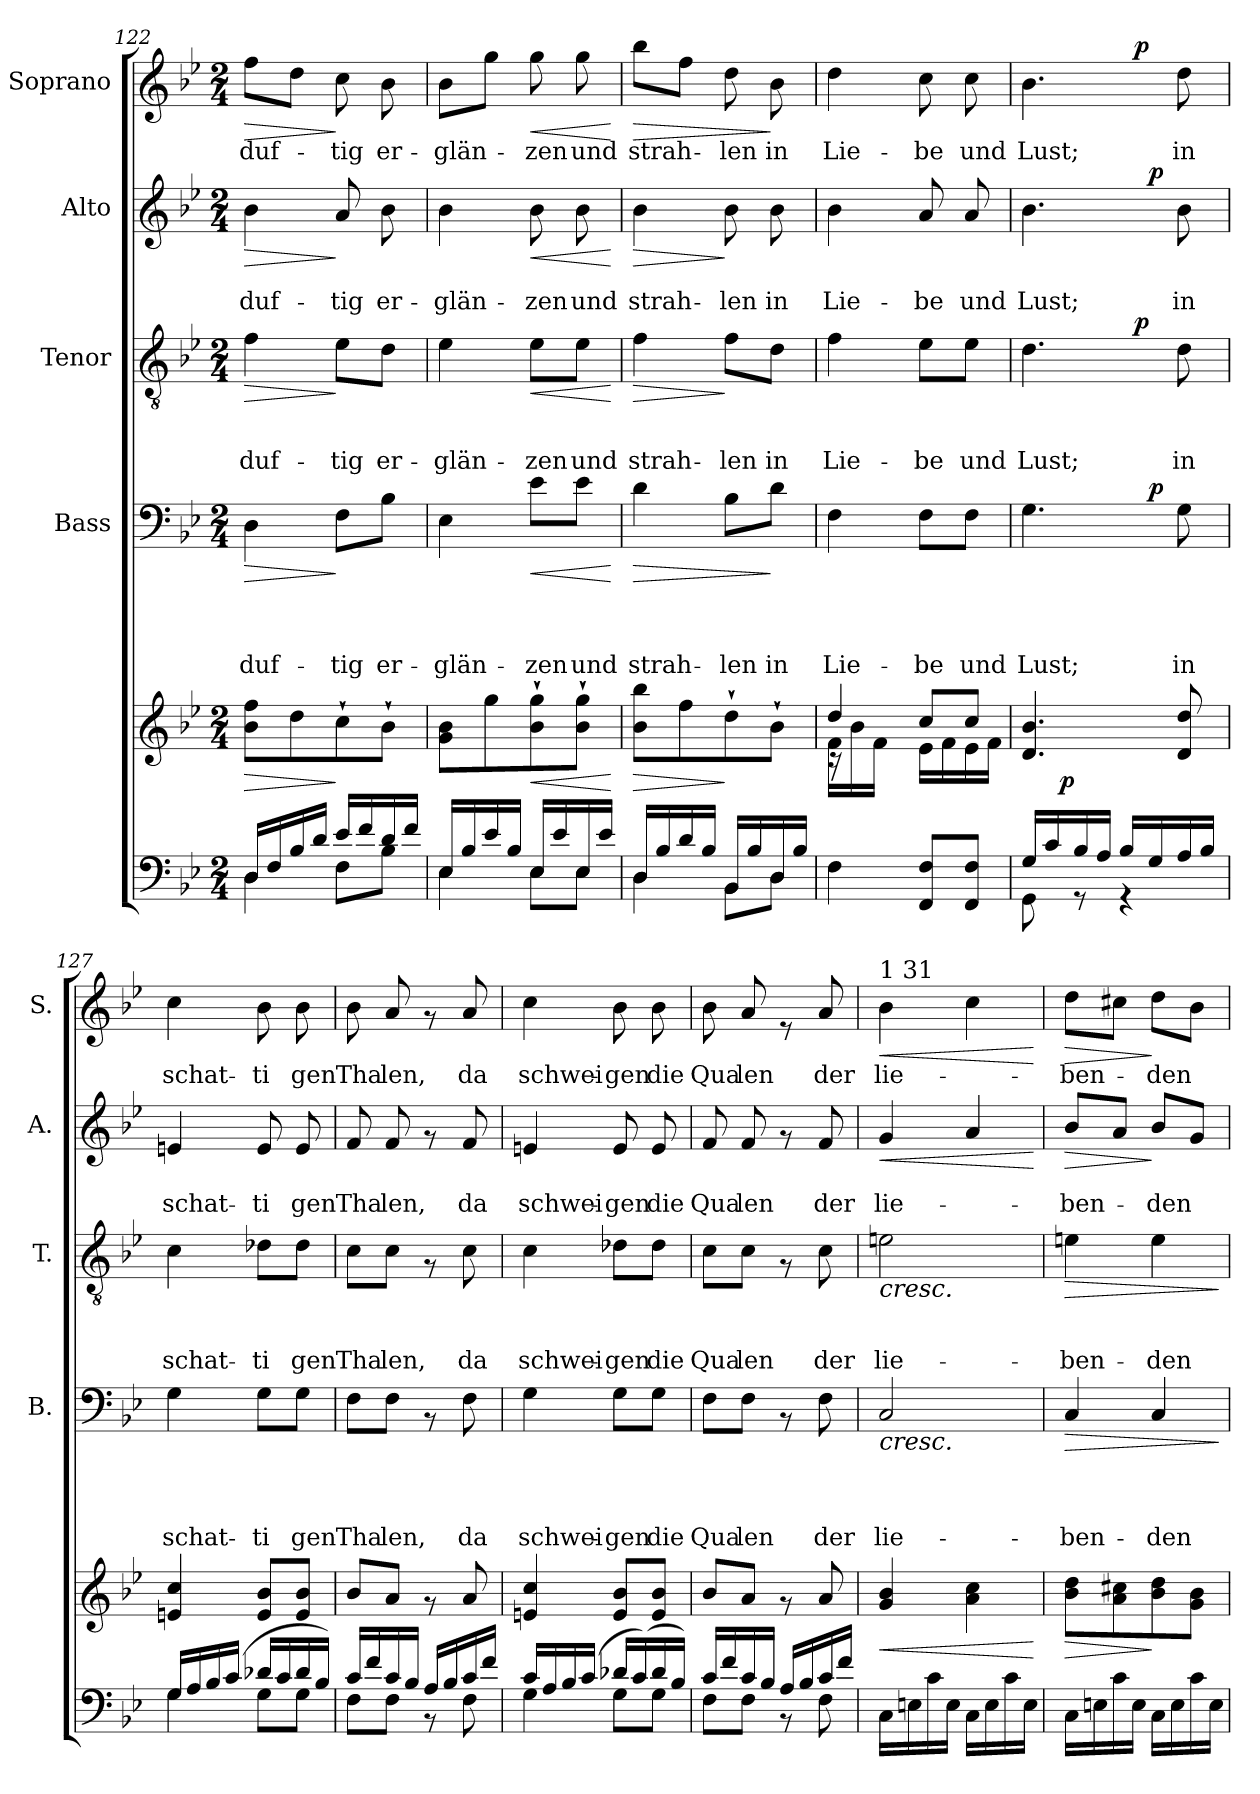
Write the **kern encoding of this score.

**kern	**kern	**dynam	**kern	**text	**text	**text	**text	**dynam	**kern	**text	**text	**text	**dynam	**kern	**text	**text	**dynam	**kern	**text	**dynam
*part6	*part5	*part5	*part4	*part4	*part4	*part4	*part4	*part4	*part3	*part3	*part3	*part3	*part3	*part2	*part2	*part2	*part2	*part1	*part1	*part1
*staff6	*staff5	*staff5	*staff4	*staff4	*staff4	*staff4	*staff4	*staff4	*staff3	*staff3	*staff3	*staff3	*staff3	*staff2	*staff2	*staff2	*staff2	*staff1	*staff1	*staff1
*	*	*	*I"Bass	*	*	*	*	*	*I"Tenor	*	*	*	*	*I"Alto	*	*	*	*I"Soprano	*	*
*	*	*	*I'B.	*	*	*	*	*	*I'T.	*	*	*	*	*I'A.	*	*	*	*I'S.	*	*
*clefF4	*clefG2	*	*clefF4	*	*	*	*	*	*clefGv2	*	*	*	*	*clefG2	*	*	*	*clefG2	*	*
*k[b-e-]	*k[b-e-]	*	*k[b-e-]	*	*	*	*	*	*k[b-e-]	*	*	*	*	*k[b-e-]	*	*	*	*k[b-e-]	*	*
*B-:	*B-:	*	*B-:	*	*	*	*	*	*B-:	*	*	*	*	*B-:	*	*	*	*B-:	*	*
*M2/4	*M2/4	*	*M2/4	*	*	*	*	*	*M2/4	*	*	*	*	*M2/4	*	*	*	*M2/4	*	*
=122	=122	=122	=122	=122	=122	=122	=122	=122	=122	=122	=122	=122	=122	=122	=122	=122	=122	=122	=122	=122
*^	*	*	*	*	*	*	*	*	*	*	*	*	*	*	*	*	*	*	*	*
!	!	!	!LO:HP:b	!	!	!	!	!LO:LY:b	!LO:HP:b	!	!	!	!LO:LY:b	!LO:HP:b	!	!	!LO:LY:b	!LO:HP:b	!	!LO:LY:b	!LO:HP:b
16D/LL	4D\	8b-\ 8ff\L	>	4D\	.	.	.	duf-	>	4f\	.	.	duf-	>	4b-\	.	duf-	>	8ff\L	duf-	>
16F/	.	.	.	.	.	.	.	.	.	.	.	.	.	.	.	.	.	.	.	.	.
16B-/	.	8dd\	.	.	.	.	.	.	.	.	.	.	.	.	.	.	.	.	8dd\J	.	.
16d/JJ	.	.	.	.	.	.	.	.	.	.	.	.	.	.	.	.	.	.	.	.	.
!	!	!	!	!	!	!	!	!LO:LY:b	!	!	!	!	!LO:LY:b	!	!	!	!LO:LY:b	!	!	!LO:LY:b	!
16e-/LL	8F\L	8cc`>\	]	8F\L	.	.	.	-tig	]	8e-\L	.	.	-tig	]	8a/	.	-tig	]	8cc\	-tig	]
16f/	.	.	.	.	.	.	.	.	.	.	.	.	.	.	.	.	.	.	.	.	.
!	!	!	!	!	!	!	!	!LO:LY:b	!	!	!	!	!LO:LY:b	!	!	!	!LO:LY:b	!	!	!LO:LY:b	!
16d/	8B-\J	8b-`>\J	.	8B-\J	.	.	.	er-	.	8d\J	.	.	er-	.	8b-\	.	er-	.	8b-\	er-	.
16f/JJ	.	.	.	.	.	.	.	.	.	.	.	.	.	.	.	.	.	.	.	.	.
=123	=123	=123	=123	=123	=123	=123	=123	=123	=123	=123	=123	=123	=123	=123	=123	=123	=123	=123	=123	=123	=123
!	!	!	!	!	!	!	!	!LO:LY:b	!	!	!	!	!LO:LY:b	!	!	!	!LO:LY:b	!	!	!LO:LY:b	!
16E-/LL	4E-\	8g\ 8b-\L	.	4E-\	.	.	.	-glän-	.	4e-\	.	.	-glän-	.	4b-\	.	-glän-	.	8b-\L	-glän-	.
16B-/	.	.	.	.	.	.	.	.	.	.	.	.	.	.	.	.	.	.	.	.	.
16e-/	.	8gg\	.	.	.	.	.	.	.	.	.	.	.	.	.	.	.	.	8gg\J	.	.
16B-/JJ	.	.	.	.	.	.	.	.	.	.	.	.	.	.	.	.	.	.	.	.	.
!	!	!	!LO:HP:b	!	!	!	!	!LO:LY:b	!LO:HP:b	!	!	!	!LO:LY:b	!LO:HP:b	!	!	!LO:LY:b	!LO:HP:b	!	!LO:LY:b	!LO:HP:b
16E-/LL	8E-\L	8b-\`> 8gg\`>	<	8e-\L	.	.	.	-zen	<	8e-\L	.	.	-zen	<	8b-\	.	-zen	<	8gg\	-zen	<
16e-/	.	.	.	.	.	.	.	.	.	.	.	.	.	.	.	.	.	.	.	.	.
!	!	!	!	!	!	!	!	!LO:LY:b	!	!	!	!	!LO:LY:b	!	!	!	!LO:LY:b	!	!	!LO:LY:b	!
16E-/	8E-\J	8b-\`> 8gg\`>J	.	8e-\J	.	.	.	und	.	8e-\J	.	.	und	.	8b-\	.	und	.	8gg\	und	.
16e-/JJ	.	.	.	.	.	.	.	.	.	.	.	.	.	.	.	.	.	.	.	.	.
*v	*v	*	*	*	*	*	*	*	*	*	*	*	*	*	*	*	*	*	*	*	*
.	.	[	.	.	.	.	.	[	.	.	.	.	[	.	.	.	[	.	.	[
=124	=124	=124	=124	=124	=124	=124	=124	=124	=124	=124	=124	=124	=124	=124	=124	=124	=124	=124	=124	=124
*^	*	*	*	*	*	*	*	*	*	*	*	*	*	*	*	*	*	*	*	*
!	!	!	!LO:HP:b	!	!	!	!	!LO:LY:b	!LO:HP:b	!	!	!	!LO:LY:b	!LO:HP:b	!	!	!LO:LY:b	!LO:HP:b	!	!LO:LY:b	!LO:HP:b
16D/LL	4D\	8b-\ 8bb-\L	>	4d\	.	.	.	strah-	>	4f\	.	.	strah-	>	4b-\	.	strah-	>	8bb-\L	strah-	>
16B-/	.	.	.	.	.	.	.	.	.	.	.	.	.	.	.	.	.	.	.	.	.
16d/	.	8ff\	.	.	.	.	.	.	.	.	.	.	.	.	.	.	.	.	8ff\J	.	.
16B-/JJ	.	.	.	.	.	.	.	.	.	.	.	.	.	.	.	.	.	.	.	.	.
!	!	!	!	!	!	!	!	!LO:LY:b	!	!	!	!	!LO:LY:b	!	!	!	!LO:LY:b	!	!	!LO:LY:b	!
16BB-/LL	8BB-\L	8dd`>\	]	8B-\L	.	.	.	-len	.	8f\L	.	.	-len	]	8b-\	.	-len	]	8dd\	-len	.
16B-/	.	.	.	.	.	.	.	.	.	.	.	.	.	.	.	.	.	.	.	.	.
!	!	!	!	!	!	!	!	!LO:LY:b	!	!	!	!	!LO:LY:b	!	!	!	!LO:LY:b	!	!	!LO:LY:b	!
16D/	8D\J	8b-`>\J	.	8d\J	.	.	.	in	]	8d\J	.	.	in	.	8b-\	.	in	.	8b-\	in	]
16B-/JJ	.	.	.	.	.	.	.	.	.	.	.	.	.	.	.	.	.	.	.	.	.
*v	*v	*	*	*	*	*	*	*	*	*	*	*	*	*	*	*	*	*	*	*	*
!!LO:PB:g=z
=125	=125	=125	=125	=125	=125	=125	=125	=125	=125	=125	=125	=125	=125	=125	=125	=125	=125	=125	=125	=125
*	*^	*	*	*	*	*	*	*	*	*	*	*	*	*	*	*	*	*	*	*
*	*	*^	*	*	*	*	*	*	*	*	*	*	*	*	*	*	*	*	*	*	*
!	!	!	!	!	!	!	!	!	!LO:LY:b	!	!	!	!	!LO:LY:b	!	!	!	!LO:LY:b	!	!	!LO:LY:b	!
4F\	4dd/	16f\LL	16rc	.	4F\	.	.	.	Lie-	.	4f\	.	.	Lie-	.	4b-\	.	Lie-	.	4dd\	Lie-	.
.	.	16b-\	4..ryy	.	.	.	.	.	.	.	.	.	.	.	.	.	.	.	.	.	.	.
.	.	16f\JJ	.	.	.	.	.	.	.	.	.	.	.	.	.	.	.	.	.	.	.	.
.	.	16ryy	.	.	.	.	.	.	.	.	.	.	.	.	.	.	.	.	.	.	.	.
!	!	!	!	!	!	!	!	!	!LO:LY:b	!	!	!	!	!LO:LY:b	!	!	!	!LO:LY:b	!	!	!LO:LY:b	!
8FF/ 8F/L	8cc/L	16e-\LL	.	.	8F\L	.	.	.	-be	.	8e-\L	.	.	-be	.	8a/	.	-be	.	8cc\	-be	.
.	.	16f\	.	.	.	.	.	.	.	.	.	.	.	.	.	.	.	.	.	.	.	.
!	!	!	!	!	!	!	!	!	!LO:LY:b	!	!	!	!	!LO:LY:b	!	!	!	!LO:LY:b	!	!	!LO:LY:b	!
8FF/ 8F/J	8cc/J	16e-\	.	.	8F\J	.	.	.	und	.	8e-\J	.	.	und	.	8a/	.	und	.	8cc\	und	.
.	.	16f\JJ	.	.	.	.	.	.	.	.	.	.	.	.	.	.	.	.	.	.	.	.
*	*	*v	*v	*	*	*	*	*	*	*	*	*	*	*	*	*	*	*	*	*	*	*
=126	=126	=126	=126	=126	=126	=126	=126	=126	=126	=126	=126	=126	=126	=126	=126	=126	=126	=126	=126	=126	=126
*^	*	*	*	*	*	*	*	*	*	*	*	*	*	*	*	*	*	*	*	*	*
!	!	!	!	!	!	!	!	!	!LO:LY:b	!	!	!	!	!LO:LY:b	!	!	!	!LO:LY:b	!	!	!LO:LY:b	!
*	*	*	*	*	*^	*	*	*	*	*	*^	*	*	*	*	*^	*	*	*	*^	*	*
16G/LL	8GG\	4.d/ 4.b-/	16.ryy	.	4.G\	4ryy	.	.	.	Lust;	.	4.d\	4ryy	.	.	Lust;	.	4.b-\	4ryy	.	Lust;	.	4.b-\	4ryy	Lust;	.
16c/	.	.	.	.	.	.	.	.	.	.	.	.	.	.	.	.	.	.	.	.	.	.	.	.	.	.
!	!	!	!	!LO:DY:b	!	!	!	!	!	!	!	!	!	!	!	!	!	!	!	!	!	!	!	!	!	!
.	.	.	4ryy	p	.	.	.	.	.	.	.	.	.	.	.	.	.	.	.	.	.	.	.	.	.	.
16B-/	8rFF	.	.	.	.	.	.	.	.	.	.	.	.	.	.	.	.	.	.	.	.	.	.	.	.	.
16A/JJ	.	.	.	.	.	.	.	.	.	.	.	.	.	.	.	.	.	.	.	.	.	.	.	.	.	.
16B-/LL	4rFF	.	.	.	.	16ryy	.	.	.	.	.	.	32ryy	.	.	.	.	.	16ryy	.	.	.	.	32ryy	.	.
!	!	!	!	!	!	!	!	!	!	!	!	!	!	!	!	!	!LO:DY:a	!	!	!	!	!	!	!	!	!LO:DY:a
.	.	.	.	.	.	.	.	.	.	.	.	.	8..ryy	.	.	.	p	.	.	.	.	.	.	8..ryy	.	p
!	!	!	!	!	!	!	!	!	!	!	!LO:DY:a	!	!	!	!	!	!	!	!	!	!	!LO:DY:a	!	!	!	!
16G/	.	.	.	.	.	8.ryy	.	.	.	.	p	.	.	.	.	.	.	.	8.ryy	.	.	p	.	.	.	.
.	.	.	8ryy	.	.	.	.	.	.	.	.	.	.	.	.	.	.	.	.	.	.	.	.	.	.	.
!	!	!	!	!	!	!	!	!	!	!LO:LY:b	!	!	!	!	!	!LO:LY:b	!	!	!	!	!LO:LY:b	!	!	!	!LO:LY:b	!
16A/	.	8d/ 8dd/	.	.	8G\	.	.	.	.	in	.	8d\	.	.	.	in	.	8b-\	.	.	in	.	8dd\	.	in	.
16B-/JJ	.	.	.	.	.	.	.	.	.	.	.	.	.	.	.	.	.	.	.	.	.	.	.	.	.	.
.	.	.	32ryy	.	.	.	.	.	.	.	.	.	.	.	.	.	.	.	.	.	.	.	.	.	.	.
=127	=127	=127	=127	=127	=127	=127	=127	=127	=127	=127	=127	=127	=127	=127	=127	=127	=127	=127	=127	=127	=127	=127	=127	=127	=127	=127
!	!	!	!	!	!	!	!	!	!	!LO:LY:b	!	!	!	!	!	!LO:LY:b	!	!	!	!	!LO:LY:b	!	!	!	!LO:LY:b	!
*	*	*v	*v	*	*	*	*	*	*	*	*	*v	*v	*	*	*	*	*v	*v	*	*	*	*v	*v	*	*
*	*	*	*	*v	*v	*	*	*	*	*	*	*	*	*	*	*	*	*	*	*	*	*
16G/LL	4G\	4en/ 4cc/	.	4G\	.	.	.	schat-	.	4c\	.	.	schat-	.	4en/	.	schat-	.	4cc\	schat-	.
16A/	.	.	.	.	.	.	.	.	.	.	.	.	.	.	.	.	.	.	.	.	.
16B-/	.	.	.	.	.	.	.	.	.	.	.	.	.	.	.	.	.	.	.	.	.
(>16c/JJ	.	.	.	.	.	.	.	.	.	.	.	.	.	.	.	.	.	.	.	.	.
!	!	!	!	!	!	!	!	!LO:LY:b	!	!	!	!	!LO:LY:b	!	!	!	!LO:LY:b	!	!	!LO:LY:b	!
16d-X/LL	8G\L	8e/ 8b-/L	.	8G\L	.	.	.	-ti	.	8d-X\L	.	.	-ti	.	8e/	.	-ti	.	8b-\	-ti	.
16c/	.	.	.	.	.	.	.	.	.	.	.	.	.	.	.	.	.	.	.	.	.
!	!	!	!	!	!	!	!	!LO:LY:b	!	!	!	!	!LO:LY:b	!	!	!	!LO:LY:b	!	!	!LO:LY:b	!
16d-/	8G\J	8e/ 8b-/J	.	8G\J	.	.	.	gen	.	8d-\J	.	.	gen	.	8e/	.	gen	.	8b-\	gen	.
16B-/JJ)	.	.	.	.	.	.	.	.	.	.	.	.	.	.	.	.	.	.	.	.	.
=128	=128	=128	=128	=128	=128	=128	=128	=128	=128	=128	=128	=128	=128	=128	=128	=128	=128	=128	=128	=128	=128
!	!	!	!	!	!	!	!	!LO:LY:b	!	!	!	!	!LO:LY:b	!	!	!	!LO:LY:b	!	!	!LO:LY:b	!
16c/LL	8F\L	8b-/L	.	8F\L	.	.	.	Tha	.	8c\L	.	.	Tha	.	8f/	.	Tha	.	8b-\	Tha	.
16f/	.	.	.	.	.	.	.	.	.	.	.	.	.	.	.	.	.	.	.	.	.
!	!	!	!	!	!	!	!	!LO:LY:b	!	!	!	!	!LO:LY:b	!	!	!	!LO:LY:b	!	!	!LO:LY:b	!
16c/	8F\J	8a/J	.	8F\J	.	.	.	len,	.	8c\J	.	.	len,	.	8f/	.	len,	.	8a/	len,	.
16B-/JJ	.	.	.	.	.	.	.	.	.	.	.	.	.	.	.	.	.	.	.	.	.
16A/LL	8rAA	8rf	.	8rAA	.	.	.	.	.	8rF	.	.	.	.	8rf	.	.	.	8rf	.	.
16B-/	.	.	.	.	.	.	.	.	.	.	.	.	.	.	.	.	.	.	.	.	.
!	!	!	!	!	!	!	!	!LO:LY:b	!	!	!	!	!LO:LY:b	!	!	!	!LO:LY:b	!	!	!LO:LY:b	!
16c/	8F\	8a/	.	8F\	.	.	.	da	.	8c\	.	.	da	.	8f/	.	da	.	8a/	da	.
16f/JJ	.	.	.	.	.	.	.	.	.	.	.	.	.	.	.	.	.	.	.	.	.
=129	=129	=129	=129	=129	=129	=129	=129	=129	=129	=129	=129	=129	=129	=129	=129	=129	=129	=129	=129	=129	=129
!	!	!	!	!	!	!	!	!LO:LY:b	!	!	!	!	!LO:LY:b	!	!	!	!LO:LY:b	!	!	!LO:LY:b	!
16c/LL	4G\	4en/ 4cc/	.	4G\	.	.	.	schwei-	.	4c\	.	.	schwei-	.	4en/	.	schwei-	.	4cc\	schwei-	.
16A/	.	.	.	.	.	.	.	.	.	.	.	.	.	.	.	.	.	.	.	.	.
16B-/	.	.	.	.	.	.	.	.	.	.	.	.	.	.	.	.	.	.	.	.	.
(>16c/JJ	.	.	.	.	.	.	.	.	.	.	.	.	.	.	.	.	.	.	.	.	.
!	!	!	!	!	!	!	!	!LO:LY:b	!	!	!	!	!LO:LY:b	!	!	!	!LO:LY:b	!	!	!LO:LY:b	!
16d-X/LL	8G\L	8e/ 8b-/L	.	8G\L	.	.	.	-gen	.	8d-X\L	.	.	-gen	.	8e/	.	-gen	.	8b-\	-gen	.
(>16c/)	.	.	.	.	.	.	.	.	.	.	.	.	.	.	.	.	.	.	.	.	.
!	!	!	!	!	!	!	!	!LO:LY:b	!	!	!	!	!LO:LY:b	!	!	!	!LO:LY:b	!	!	!LO:LY:b	!
16d-/	8G\J	8e/ 8b-/J	.	8G\J	.	.	.	die	.	8d-\J	.	.	die	.	8e/	.	die	.	8b-\	die	.
16B-/JJ)	.	.	.	.	.	.	.	.	.	.	.	.	.	.	.	.	.	.	.	.	.
=130	=130	=130	=130	=130	=130	=130	=130	=130	=130	=130	=130	=130	=130	=130	=130	=130	=130	=130	=130	=130	=130
!	!	!	!	!	!	!	!	!LO:LY:b	!	!	!	!	!LO:LY:b	!	!	!	!LO:LY:b	!	!	!LO:LY:b	!
16c/LL	8F\L	8b-/L	.	8F\L	.	.	.	Qua	.	8c\L	.	.	Qua	.	8f/	.	Qua	.	8b-\	Qua	.
16f/	.	.	.	.	.	.	.	.	.	.	.	.	.	.	.	.	.	.	.	.	.
!	!	!	!	!	!	!	!	!LO:LY:b	!	!	!	!	!LO:LY:b	!	!	!	!LO:LY:b	!	!	!LO:LY:b	!
16c/	8F\J	8a/J	.	8F\J	.	.	.	len	.	8c\J	.	.	len	.	8f/	.	len	.	8a/	len	.
16B-/JJ	.	.	.	.	.	.	.	.	.	.	.	.	.	.	.	.	.	.	.	.	.
16A/LL	8rAA	8rf	.	8rAA	.	.	.	.	.	8rF	.	.	.	.	8rf	.	.	.	8re	.	.
16B-/	.	.	.	.	.	.	.	.	.	.	.	.	.	.	.	.	.	.	.	.	.
!	!	!	!	!	!	!	!	!LO:LY:b	!	!	!	!	!LO:LY:b	!	!	!	!LO:LY:b	!	!	!LO:LY:b	!
16c/	8F\	8a/	.	8F\	.	.	.	der	.	8c\	.	.	der	.	8f/	.	der	.	8a/	der	.
16f/JJ	.	.	.	.	.	.	.	.	.	.	.	.	.	.	.	.	.	.	.	.	.
*v	*v	*	*	*	*	*	*	*	*	*	*	*	*	*	*	*	*	*	*	*	*
!!LO:LB:g=z
=131	=131	=131	=131	=131	=131	=131	=131	=131	=131	=131	=131	=131	=131	=131	=131	=131	=131	=131	=131	=131
!	!	!	!	!	!	!	!	!	!	!	!	!	!	!	!	!	!	!LO:TX:a:t=1 31	!	!
!	!	!LO:HP:b	!	!	!	!	!LO:LY:b	!LO:HP:b	!	!	!	!LO:LY:b	!LO:HP:b	!	!	!LO:LY:b	!LO:HP:b	!	!LO:LY:b	!LO:HP:b
16C\LL	4g/ 4b-/	<	2C/	.	.	.	lie-	<	2en\	.	.	lie-	<	4g/	.	lie-	<	4b-\	lie-	<
16En\	.	.	.	.	.	.	.	.	.	.	.	.	.	.	.	.	.	.	.	.
16c\	.	.	.	.	.	.	.	.	.	.	.	.	.	.	.	.	.	.	.	.
16E\JJ	.	.	.	.	.	.	.	.	.	.	.	.	.	.	.	.	.	.	.	.
16C\LL	4a\ 4cc\	.	.	.	.	.	.	.	.	.	.	.	.	4a/	.	.	.	4cc\	.	.
16E\	.	.	.	.	.	.	.	.	.	.	.	.	.	.	.	.	.	.	.	.
16c\	.	.	.	.	.	.	.	.	.	.	.	.	.	.	.	.	.	.	.	.
16E\JJ	.	.	.	.	.	.	.	.	.	.	.	.	.	.	.	.	.	.	.	.
.	.	[	.	.	.	.	.	.	.	.	.	.	.	.	.	.	[	.	.	[
=132	=132	=132	=132	=132	=132	=132	=132	=132	=132	=132	=132	=132	=132	=132	=132	=132	=132	=132	=132	=132
!	!	!LO:HP:b	!	!	!	!	!LO:LY:b	!LO:HP:b	!	!	!	!LO:LY:b	!LO:HP:b	!	!	!LO:LY:b	!LO:HP:b	!	!LO:LY:b	!LO:HP:b
16C\LL	8b-\ 8dd\L	>	4C/	.	.	.	-ben-	>	4en\	.	.	-ben-	>	8b-/L	.	-ben-	>	8dd\L	-ben-	>
16En\	.	.	.	.	.	.	.	.	.	.	.	.	.	.	.	.	.	.	.	.
16c\	8a\ 8cc#X\	.	.	.	.	.	.	.	.	.	.	.	.	8a/J	.	.	.	8cc#X\J	.	.
16E\JJ	.	.	.	.	.	.	.	.	.	.	.	.	.	.	.	.	.	.	.	.
!	!	!	!	!	!	!	!LO:LY:b	!	!	!	!	!LO:LY:b	!	!	!	!LO:LY:b	!	!	!LO:LY:b	!
16C\LL	8b-\ 8dd\	]	4C/	.	.	.	-den	[	4e\	.	.	-den	[	8b-/L	.	-den	]	8dd\L	-den	]
16E\	.	.	.	.	.	.	.	.	.	.	.	.	.	.	.	.	.	.	.	.
16c\	8g\ 8b-\J	.	.	.	.	.	.	.	.	.	.	.	.	8g/J	.	.	.	8b-\J	.	.
16E\JJ	.	.	.	.	.	.	.	.	.	.	.	.	.	.	.	.	.	.	.	.
.	.	.	.	.	.	.	.	]	.	.	.	.	]	.	.	.	.	.	.	.
=	=	=	=	=	=	=	=	=	=	=	=	=	=	=	=	=	=	=	=	=
*-	*-	*-	*-	*-	*-	*-	*-	*-	*-	*-	*-	*-	*-	*-	*-	*-	*-	*-	*-	*-
